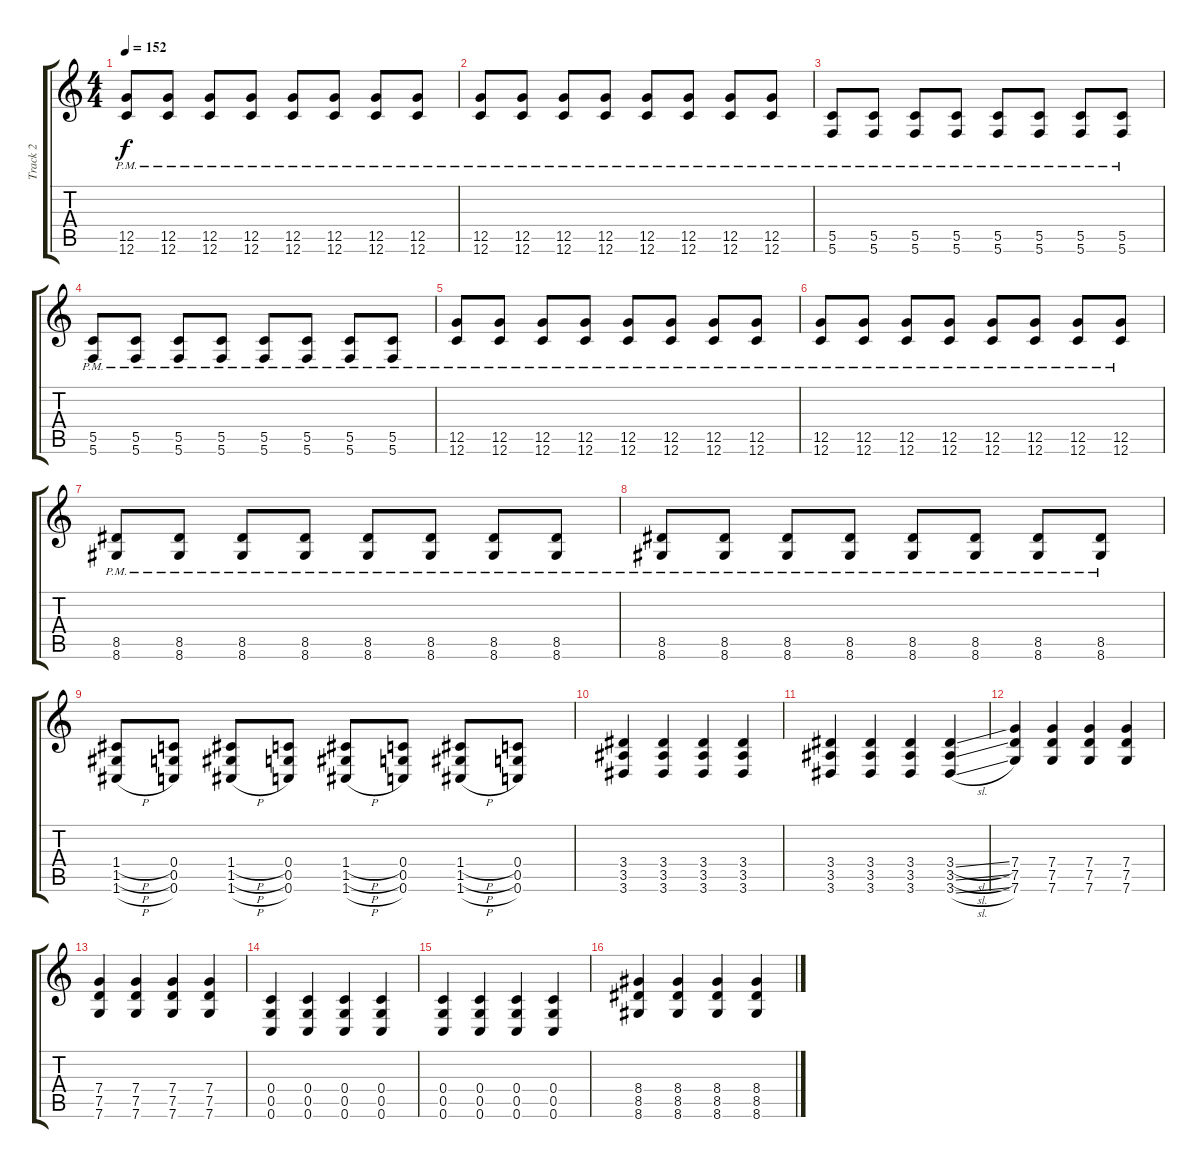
\track ("Track 2" "Track 2") {instrument electricguitarclean}
\staff {score tabs}
\tuning (D4 A3 F3 C3 G2 C2) {hide}
\ts (4 4)
\tempo 152
\clef g2
\ks c
(12.5{pm} 12.6{pm}).8{dy f instrument distortionguitar} (12.5{pm} 12.6{pm}).8 (12.5{pm} 12.6{pm}).8 (12.5{pm} 12.6{pm}).8 (12.5{pm} 12.6{pm}).8 (12.5{pm} 12.6{pm}).8 (12.5{pm} 12.6{pm}).8 (12.5{pm} 12.6{pm}).8 |
(12.5{pm} 12.6{pm}).8 (12.5{pm} 12.6{pm}).8 (12.5{pm} 12.6{pm}).8 (12.5{pm} 12.6{pm}).8 (12.5{pm} 12.6{pm}).8 (12.5{pm} 12.6{pm}).8 (12.5{pm} 12.6{pm}).8 (12.5{pm} 12.6{pm}).8 |
(5.5{pm} 5.6{pm}).8 (5.5{pm} 5.6{pm}).8 (5.5{pm} 5.6{pm}).8 (5.5{pm} 5.6{pm}).8 (5.5{pm} 5.6{pm}).8 (5.5{pm} 5.6{pm}).8 (5.5{pm} 5.6{pm}).8 (5.5{pm} 5.6{pm}).8 |
(5.5{pm} 5.6{pm}).8 (5.5{pm} 5.6{pm}).8 (5.5{pm} 5.6{pm}).8 (5.5{pm} 5.6{pm}).8 (5.5{pm} 5.6{pm}).8 (5.5{pm} 5.6{pm}).8 (5.5{pm} 5.6{pm}).8 (5.5{pm} 5.6{pm}).8 |
(12.5{pm} 12.6{pm}).8 (12.5{pm} 12.6{pm}).8 (12.5{pm} 12.6{pm}).8 (12.5{pm} 12.6{pm}).8 (12.5{pm} 12.6{pm}).8 (12.5{pm} 12.6{pm}).8 (12.5{pm} 12.6{pm}).8 (12.5{pm} 12.6{pm}).8 |
(12.5{pm} 12.6{pm}).8 (12.5{pm} 12.6{pm}).8 (12.5{pm} 12.6{pm}).8 (12.5{pm} 12.6{pm}).8 (12.5{pm} 12.6{pm}).8 (12.5{pm} 12.6{pm}).8 (12.5{pm} 12.6{pm}).8 (12.5{pm} 12.6{pm}).8 |
(8.5{pm} 8.6{pm}).8 (8.5{pm} 8.6{pm}).8 (8.5{pm} 8.6{pm}).8 (8.5{pm} 8.6{pm}).8 (8.5{pm} 8.6{pm}).8 (8.5{pm} 8.6{pm}).8 (8.5{pm} 8.6{pm}).8 (8.5{pm} 8.6{pm}).8 |
(8.5{pm} 8.6{pm}).8 (8.5{pm} 8.6{pm}).8 (8.5{pm} 8.6{pm}).8 (8.5{pm} 8.6{pm}).8 (8.5{pm} 8.6{pm}).8 (8.5{pm} 8.6{pm}).8 (8.5{pm} 8.6{pm}).8 (8.5{pm} 8.6{pm}).8 |
(1.4{h} 1.5{h} 1.6{h}).8 (0.4 0.5 0.6).8 (1.4{h} 1.5{h} 1.6{h}).8 (0.4 0.5 0.6).8 (1.4{h} 1.5{h} 1.6{h}).8 (0.4 0.5 0.6).8 (1.4{h} 1.5{h} 1.6{h}).8 (0.4 0.5 0.6).8 |
(3.4 3.5 3.6).4 (3.4 3.5 3.6).4 (3.4 3.5 3.6).4 (3.4 3.5 3.6).4 |
(3.4 3.5 3.6).4 (3.4 3.5 3.6).4 (3.4 3.5 3.6).4 (3.4{sl} 3.5{sl} 3.6{sl}).4 |
(7.4 7.5 7.6).4 (7.4 7.5 7.6).4 (7.4 7.5 7.6).4 (7.4 7.5 7.6).4 |
(7.4 7.5 7.6).4 (7.4 7.5 7.6).4 (7.4 7.5 7.6).4 (7.4 7.5 7.6).4 |
(0.4 0.5 0.6).4 (0.4 0.5 0.6).4 (0.4 0.5 0.6).4 (0.4 0.5 0.6).4 |
(0.4 0.5 0.6).4 (0.4 0.5 0.6).4 (0.4 0.5 0.6).4 (0.4 0.5 0.6).4 |
(8.4 8.5 8.6).4 (8.4 8.5 8.6).4 (8.4 8.5 8.6).4 (8.4 8.5 8.6).4
